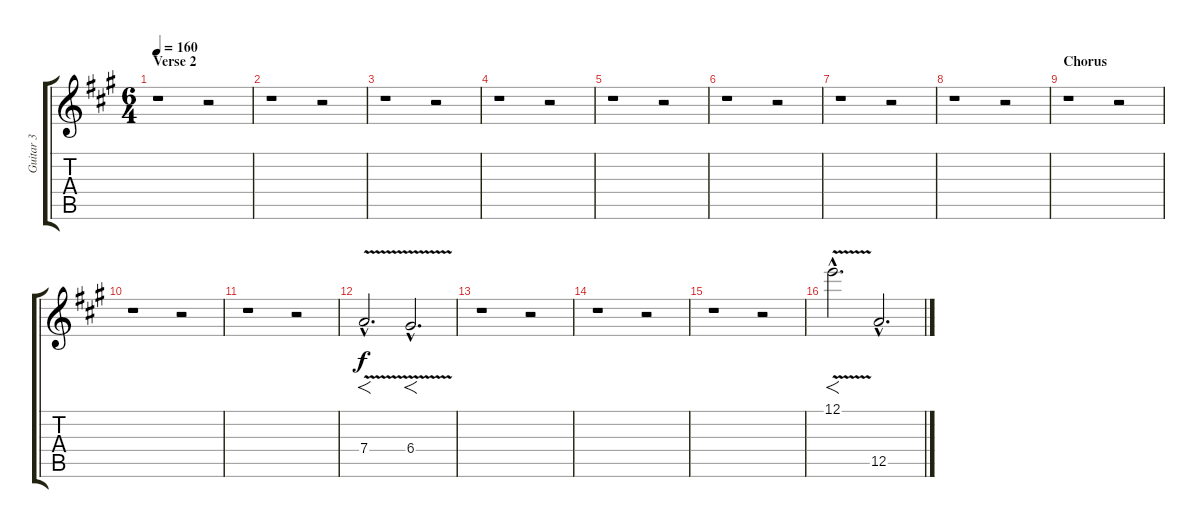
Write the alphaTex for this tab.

\track ("Guitar 3" "Guitar 3") {instrument overdrivenguitar}
\staff {score tabs}
\tuning (E4 B3 G3 D3 A2 E2) {hide}
\ts (6 4)
\section ("" "Verse 2")
\tempo 160
\clef g2
\ks a
r.1{dy f} r.2 |
r.1 r.2 |
r.1 r.2 |
r.1 r.2 |
r.1 r.2 |
r.1 r.2 |
r.1 r.2 |
r.1 r.2 |
\section ("" "Chorus")
r.1 r.2 |
r.1 r.2 |
r.1 r.2 |
7.4{v hac}.2{f d} 6.4{v hac}.2{f d} |
r.1 r.2 |
r.1 r.2 |
r.1 r.2 |
12.1{v hac}.2{f d} 12.5{hac}.2{d}
